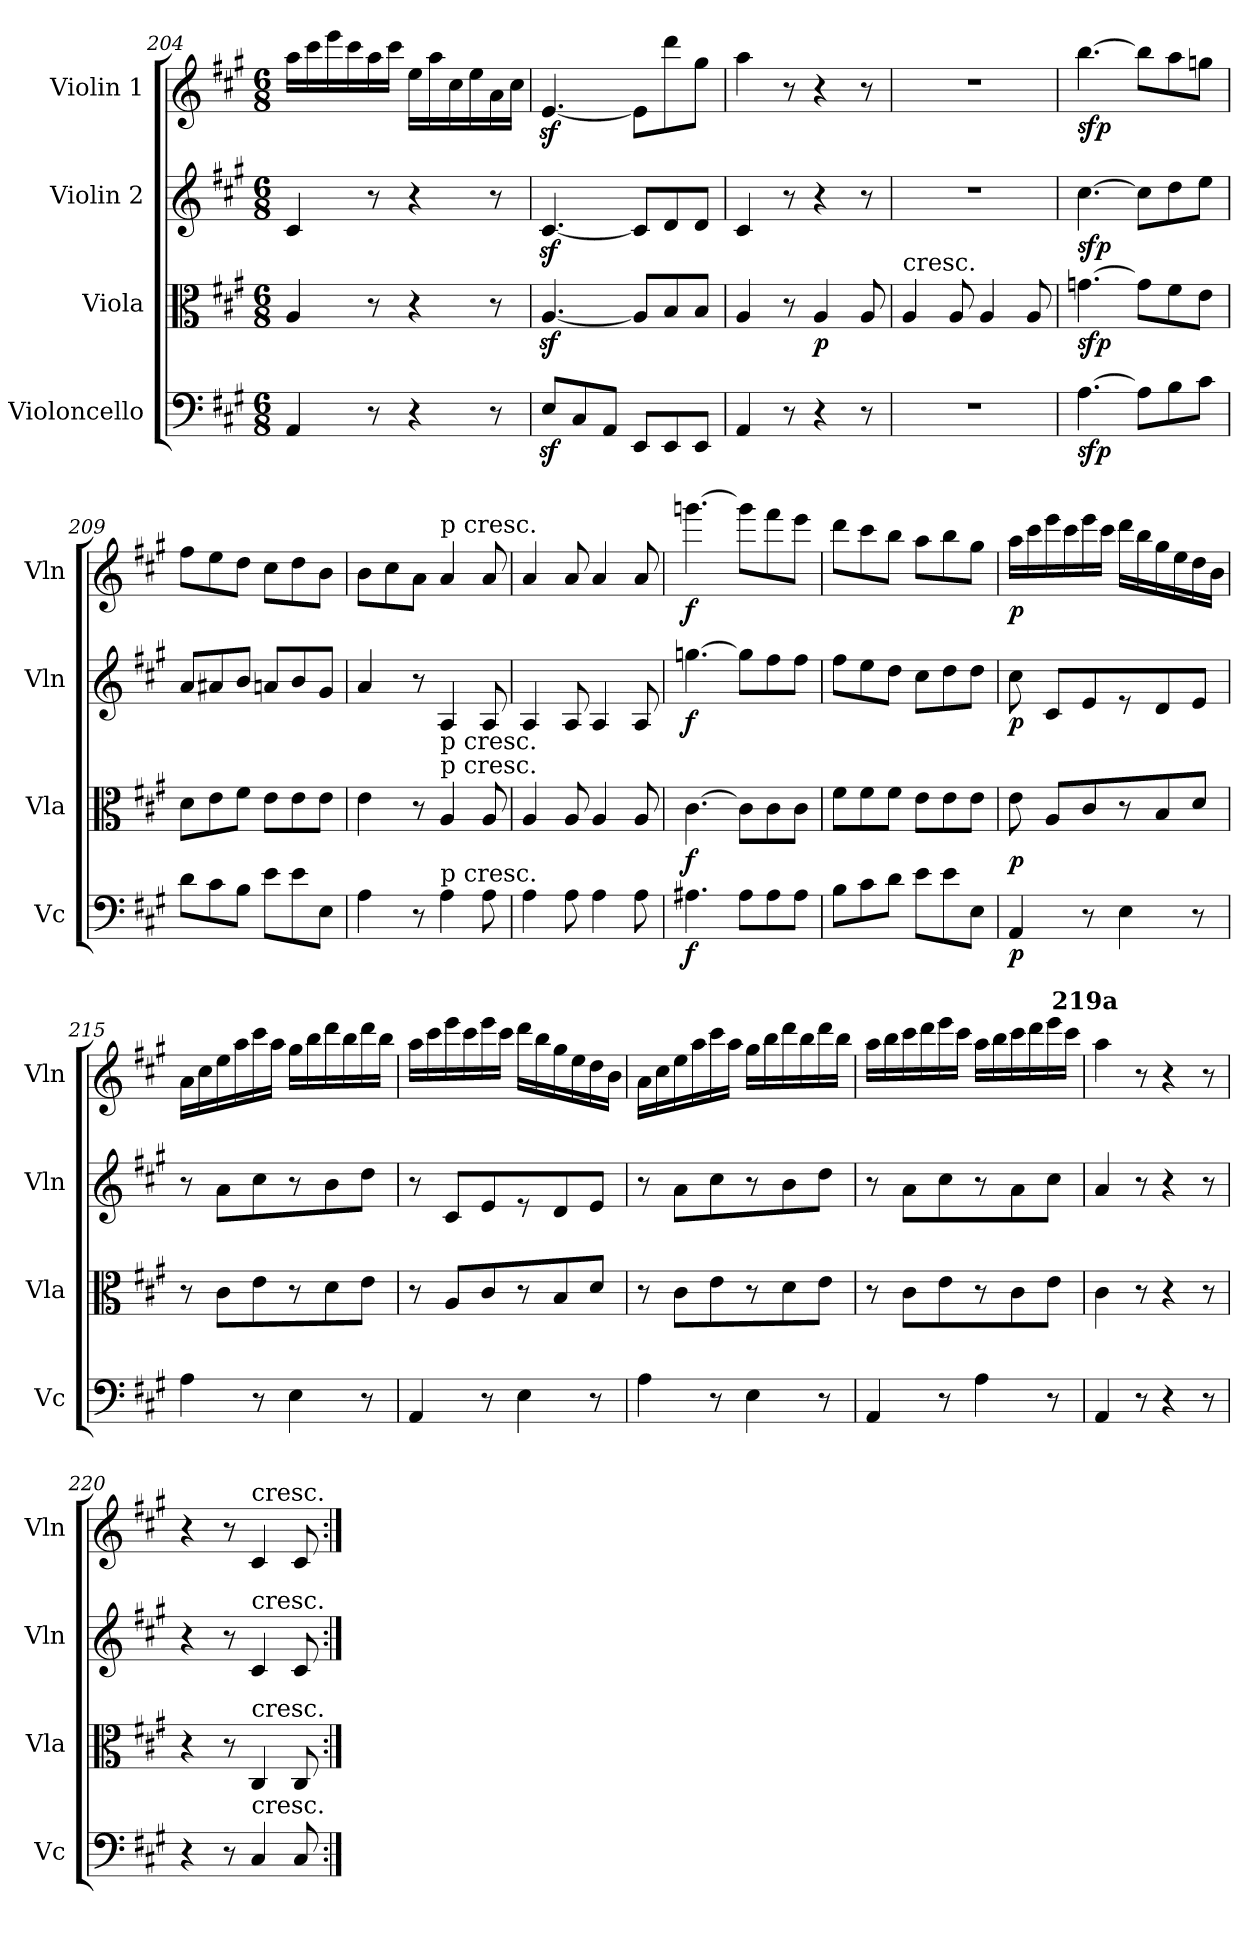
**kern	**dynam	**kern	**dynam	**kern	**dynam	**kern	**dynam
*part4	*part4	*part3	*part3	*part2	*part2	*part1	*part1
*staff4	*staff4	*staff3	*staff3	*staff2	*staff2	*staff1	*staff1
*I"Violoncello	*	*I"Viola	*	*I"Violin 2	*	*I"Violin 1	*
*I'Vc	*	*I'Vla	*	*I'Vln	*	*I'Vln	*
!!LO:LB:g=z
*clefF4	*	*clefC3	*	*clefG2	*	*clefG2	*
*k[f#c#g#]	*	*k[f#c#g#]	*	*k[f#c#g#]	*	*k[f#c#g#]	*
*A:	*	*A:	*	*A:	*	*A:	*
*M6/8	*	*M6/8	*	*M6/8	*	*M6/8	*
=204	=204	=204	=204	=204	=204	=204	=204
4AA/	.	4A/	.	4c#/	.	16aa\LL	.
.	.	.	.	.	.	16ccc#\	.
.	.	.	.	.	.	16eee\	.
.	.	.	.	.	.	16ccc#\	.
8r	.	8r	.	8r	.	16aa\	.
.	.	.	.	.	.	16ccc#\JJ	.
4r	.	4r	.	4r	.	16ee\LL	.
.	.	.	.	.	.	16aa\	.
.	.	.	.	.	.	16cc#\	.
.	.	.	.	.	.	16ee\	.
8r	.	8r	.	8r	.	16a\	.
.	.	.	.	.	.	16cc#\JJ	.
!!LO:PB:g=z
=205	=205	=205	=205	=205	=205	=205	=205
8Ez</L	.	[4.Az</	.	[4.c#z</	.	[4.ez</	.
8C#/	.	.	.	.	.	.	.
8AA/J	.	.	.	.	.	.	.
8EE/L	.	8A/L]	.	8c#/L]	.	8e\L]	.
8EE/	.	8B/	.	8d/	.	8ddd\	.
8EE/J	.	8B/J	.	8d/J	.	8gg#\J	.
=206	=206	=206	=206	=206	=206	=206	=206
4AA/	.	4A/	.	4c#/	.	4aa\	.
8r	.	8r	.	8r	.	8r	.
!	!	!	!LO:DY:b	!	!	!	!
4r	.	4A/	p	4r	.	4r	.
8r	.	8A/	.	8r	.	8r	.
=207	=207	=207	=207	=207	=207	=207	=207
!	!	!LO:TX:a:t=cresc.	!	!	!	!	!
2.r	.	4A/	.	2.r	.	2.r	.
.	.	8A/	.	.	.	.	.
.	.	4A/	.	.	.	.	.
.	.	8A/	.	.	.	.	.
=208	=208	=208	=208	=208	=208	=208	=208
!	!LO:DY:b	!	!LO:DY:b	!	!LO:DY:b	!	!LO:DY:b
[4.A\	sfp	[4.gn\	sfp	[4.cc#\	sfp	[4.bb\	sfp
8A\L]	.	8g\L]	.	8cc#\L]	.	8bb\L]	.
8B\	.	8f#\	.	8dd\	.	8aa\	.
8c#\J	.	8e\J	.	8ee\J	.	8ggn\J	.
!!LO:LB:g=z
=209	=209	=209	=209	=209	=209	=209	=209
8d\L	.	8d\L	.	8a/L	.	8ff#\L	.
8c#\	.	8e\	.	8a#X/	.	8ee\	.
8B\J	.	8f#\J	.	8b/J	.	8dd\J	.
8e\L	.	8e\L	.	8an/L	.	8cc#\L	.
8e\	.	8e\	.	8b/	.	8dd\	.
8E\J	.	8e\J	.	8g#/J	.	8b\J	.
!!LO:PB:g=z
=210	=210	=210	=210	=210	=210	=210	=210
4A\	.	4e\	.	4a/	.	8b\L	.
.	.	.	.	.	.	8cc#\	.
8r	.	8r	.	8r	.	8a\J	.
!	!	!	!	!	!	!LO:TX:a:t=p cresc.	!
!	!	!LO:TX:a:t=p cresc.	!	!	!	!	!
!	!	!LO:TX:a:t=p cresc.	!	!	!	!	!
!LO:TX:a:t=p cresc.	!	!	!	!	!	!	!
4A\	.	4A/	.	4A/	.	4a/	.
8A\	.	8A/	.	8A/	.	8a/	.
=211	=211	=211	=211	=211	=211	=211	=211
4A\	.	4A/	.	4A/	.	4a/	.
8A\	.	8A/	.	8A/	.	8a/	.
4A\	.	4A/	.	4A/	.	4a/	.
8A\	.	8A/	.	8A/	.	8a/	.
=212	=212	=212	=212	=212	=212	=212	=212
!	!LO:DY:b	!	!LO:DY:b	!	!LO:DY:b	!	!LO:DY:b
4.A#X\	f	[4.c#\	f	[4.ggn\	f	[4.gggn\	f
8A#\L	.	8c#\L]	.	8gg\L]	.	8ggg\L]	.
8A#\	.	8c#\	.	8ff#\	.	8fff#\	.
8A#\J	.	8c#\J	.	8ff#\J	.	8eee\J	.
=213	=213	=213	=213	=213	=213	=213	=213
8B\L	.	8f#\L	.	8ff#\L	.	8ddd\L	.
8c#\	.	8f#\	.	8ee\	.	8ccc#\	.
8d\J	.	8f#\J	.	8dd\J	.	8bb\J	.
8e\L	.	8e\L	.	8cc#\L	.	8aa\L	.
8e\	.	8e\	.	8dd\	.	8bb\	.
8E\J	.	8e\J	.	8dd\J	.	8gg#\J	.
!!LO:PB:g=z
=214	=214	=214	=214	=214	=214	=214	=214
!	!LO:DY:b	!	!LO:DY:b	!	!LO:DY:b	!	!LO:DY:b
4AA/	p	8e\	p	8cc#\	p	16aa\LL	p
.	.	.	.	.	.	16ccc#\	.
.	.	8A/L	.	8c#/L	.	16eee\	.
.	.	.	.	.	.	16ccc#\	.
8r	.	8c#/	.	8e/	.	16eee\	.
.	.	.	.	.	.	16ccc#\JJ	.
4E\	.	8r	.	8r	.	16ddd\LL	.
.	.	.	.	.	.	16bb\	.
.	.	8B/	.	8d/	.	16gg#\	.
.	.	.	.	.	.	16ee\	.
8r	.	8d/J	.	8e/J	.	16dd\	.
.	.	.	.	.	.	16b\JJ	.
=215	=215	=215	=215	=215	=215	=215	=215
4A\	.	8r	.	8r	.	16a\LL	.
.	.	.	.	.	.	16cc#\	.
.	.	8c#\L	.	8a\L	.	16ee\	.
.	.	.	.	.	.	16aa\	.
8r	.	8e\	.	8cc#\	.	16ccc#\	.
.	.	.	.	.	.	16aa\JJ	.
4E\	.	8r	.	8r	.	16gg#\LL	.
.	.	.	.	.	.	16bb\	.
.	.	8d\	.	8b\	.	16ddd\	.
.	.	.	.	.	.	16bb\	.
8r	.	8e\J	.	8dd\J	.	16ddd\	.
.	.	.	.	.	.	16bb\JJ	.
!!LO:LB:g=z
=216	=216	=216	=216	=216	=216	=216	=216
4AA/	.	8r	.	8r	.	16aa\LL	.
.	.	.	.	.	.	16ccc#\	.
.	.	8A/L	.	8c#/L	.	16eee\	.
.	.	.	.	.	.	16ccc#\	.
8r	.	8c#/	.	8e/	.	16eee\	.
.	.	.	.	.	.	16ccc#\JJ	.
4E\	.	8r	.	8r	.	16ddd\LL	.
.	.	.	.	.	.	16bb\	.
.	.	8B/	.	8d/	.	16gg#\	.
.	.	.	.	.	.	16ee\	.
8r	.	8d/J	.	8e/J	.	16dd\	.
.	.	.	.	.	.	16b\JJ	.
!!LO:PB:g=z
=217	=217	=217	=217	=217	=217	=217	=217
4A\	.	8r	.	8r	.	16a\LL	.
.	.	.	.	.	.	16cc#\	.
.	.	8c#\L	.	8a\L	.	16ee\	.
.	.	.	.	.	.	16aa\	.
8r	.	8e\	.	8cc#\	.	16ccc#\	.
.	.	.	.	.	.	16aa\JJ	.
4E\	.	8r	.	8r	.	16gg#\LL	.
.	.	.	.	.	.	16bb\	.
.	.	8d\	.	8b\	.	16ddd\	.
.	.	.	.	.	.	16bb\	.
8r	.	8e\J	.	8dd\J	.	16ddd\	.
.	.	.	.	.	.	16bb\JJ	.
=218	=218	=218	=218	=218	=218	=218	=218
4AA/	.	8r	.	8r	.	16aa\LL	.
.	.	.	.	.	.	16bb\	.
.	.	8c#\L	.	8a\L	.	16ccc#\	.
.	.	.	.	.	.	16ddd\	.
8r	.	8e\	.	8cc#\	.	16eee\	.
.	.	.	.	.	.	16ccc#\JJ	.
4A\	.	8r	.	8r	.	16aa\LL	.
.	.	.	.	.	.	16bb\	.
.	.	8c#\	.	8a\	.	16ccc#\	.
.	.	.	.	.	.	16ddd\	.
8r	.	8e\J	.	8cc#\J	.	16eee\	.
.	.	.	.	.	.	16ccc#\JJ	.
!!LO:REH:place=s1:a:enc=none:fs=8:t=219a
=219	=219	=219	=219	=219	=219	=219	=219
4AA/	.	4c#\	.	4a/	.	4aa\	.
8r	.	8r	.	8r	.	8r	.
4r	.	4r	.	4r	.	4r	.
8r	.	8r	.	8r	.	8r	.
=220	=220	=220	=220	=220	=220	=220	=220
4r	.	4r	.	4r	.	4r	.
8r	.	8r	.	8r	.	8r	.
!	!	!	!	!	!	!LO:TX:a:t=cresc.	!
!	!	!	!	!LO:TX:a:t=cresc.	!	!	!
!	!	!LO:TX:a:t=cresc.	!	!	!	!	!
!LO:TX:a:t=cresc.	!	!	!	!	!	!	!
4C#/	.	4C#/	.	4c#/	.	4c#/	.
8C#/	.	8C#/	.	8c#/	.	8c#/	.
=:|!	=:|!	=:|!	=:|!	=:|!	=:|!	=:|!	=:|!
*-	*-	*-	*-	*-	*-	*-	*-
